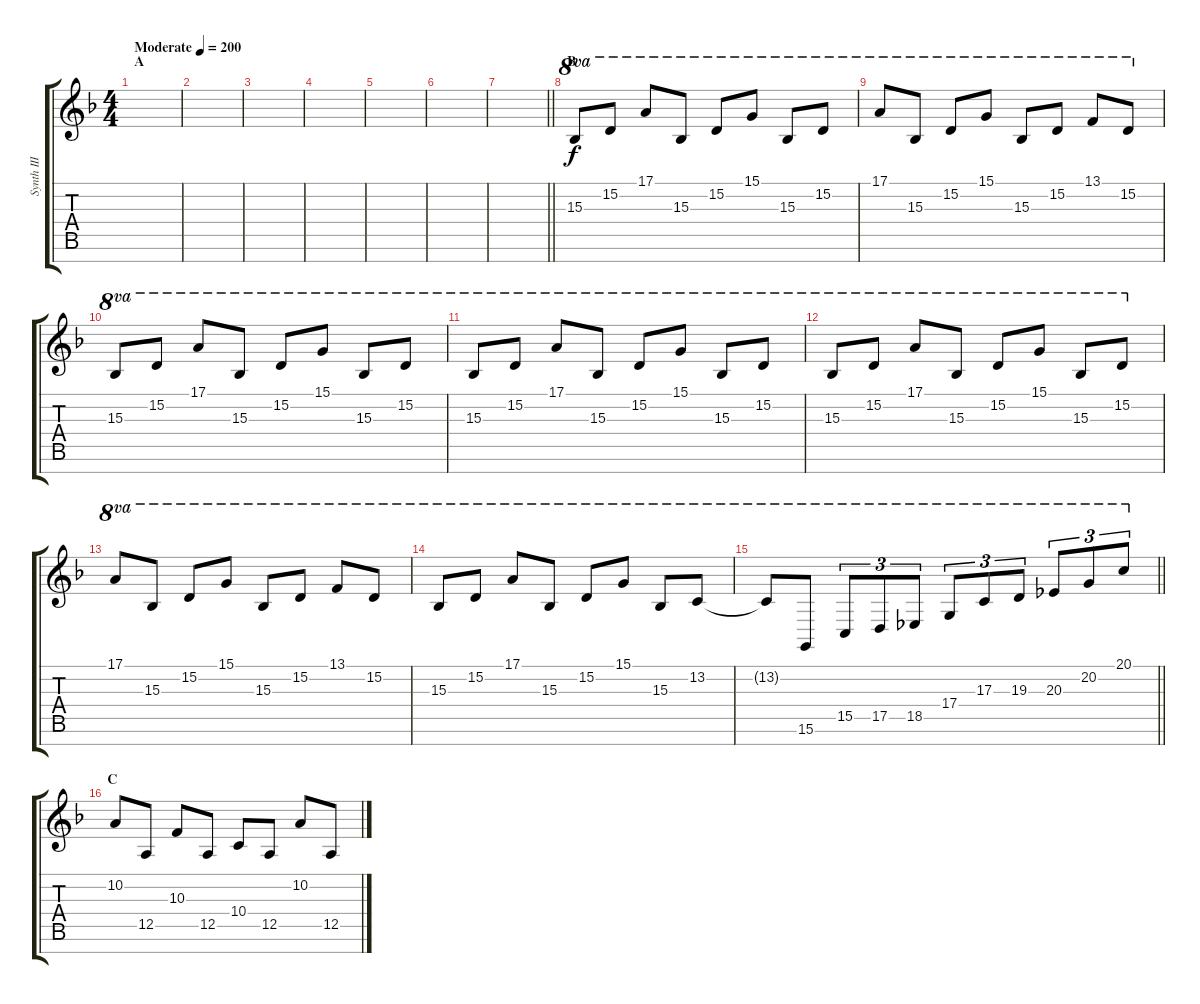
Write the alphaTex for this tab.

\track ("Synth III (Kotobuki Tsumugi)" "Synth III ") {instrument lead3calliope}
\staff {score tabs}
\tuning (E4 B3 G3 D3 A2 E2 B1) {hide}
\ts (4 4)
\section ("" "A")
\tempo (200 "Moderate")
\clef g2
\ks f
|
|
|
|
|
|
\barLineRight lightlight
|
\section ("" "B")
15.3.8{ot 8va} 15.2.8{ot 8va} 17.1.8{ot 8va} 15.3.8{ot 8va} 15.2.8{ot 8va} 15.1.8{ot 8va} 15.3.8{ot 8va} 15.2.8{ot 8va} |
17.1.8{ot 8va} 15.3.8{ot 8va} 15.2.8{ot 8va} 15.1.8{ot 8va} 15.3.8{ot 8va} 15.2.8{ot 8va} 13.1.8{ot 8va} 15.2.8{ot 8va} |
15.3.8{ot 8va} 15.2.8{ot 8va} 17.1.8{ot 8va} 15.3.8{ot 8va} 15.2.8{ot 8va} 15.1.8{ot 8va} 15.3.8{ot 8va} 15.2.8{ot 8va} |
15.3.8{ot 8va} 15.2.8{ot 8va} 17.1.8{ot 8va} 15.3.8{ot 8va} 15.2.8{ot 8va} 15.1.8{ot 8va} 15.3.8{ot 8va} 15.2.8{ot 8va} |
15.3.8{ot 8va} 15.2.8{ot 8va} 17.1.8{ot 8va} 15.3.8{ot 8va} 15.2.8{ot 8va} 15.1.8{ot 8va} 15.3.8{ot 8va} 15.2.8{ot 8va} |
17.1.8{ot 8va} 15.3.8{ot 8va} 15.2.8{ot 8va} 15.1.8{ot 8va} 15.3.8{ot 8va} 15.2.8{ot 8va} 13.1.8{ot 8va} 15.2.8{ot 8va} |
15.3.8{ot 8va} 15.2.8{ot 8va} 17.1.8{ot 8va} 15.3.8{ot 8va} 15.2.8{ot 8va} 15.1.8{ot 8va} 15.3.8{ot 8va} 13.2.8{ot 8va} |
\barLineRight lightlight
13.2{t}.8{ot 8va} 15.6.8{ot 8va} 15.5.8{tu (3 2) ot 8va} 17.5.8{tu (3 2) ot 8va} 18.5.8{tu (3 2) ot 8va} 17.4.8{tu (3 2) ot 8va} 17.3.8{tu (3 2) ot 8va} 19.3.8{tu (3 2) ot 8va} 20.3.8{tu (3 2) ot 8va} 20.2.8{tu (3 2) ot 8va} 20.1.8{tu (3 2) ot 8va} |
\section ("" "C")
10.2.8 12.5.8 10.3.8 12.5.8 10.4.8 12.5.8 10.2.8 12.5.8
